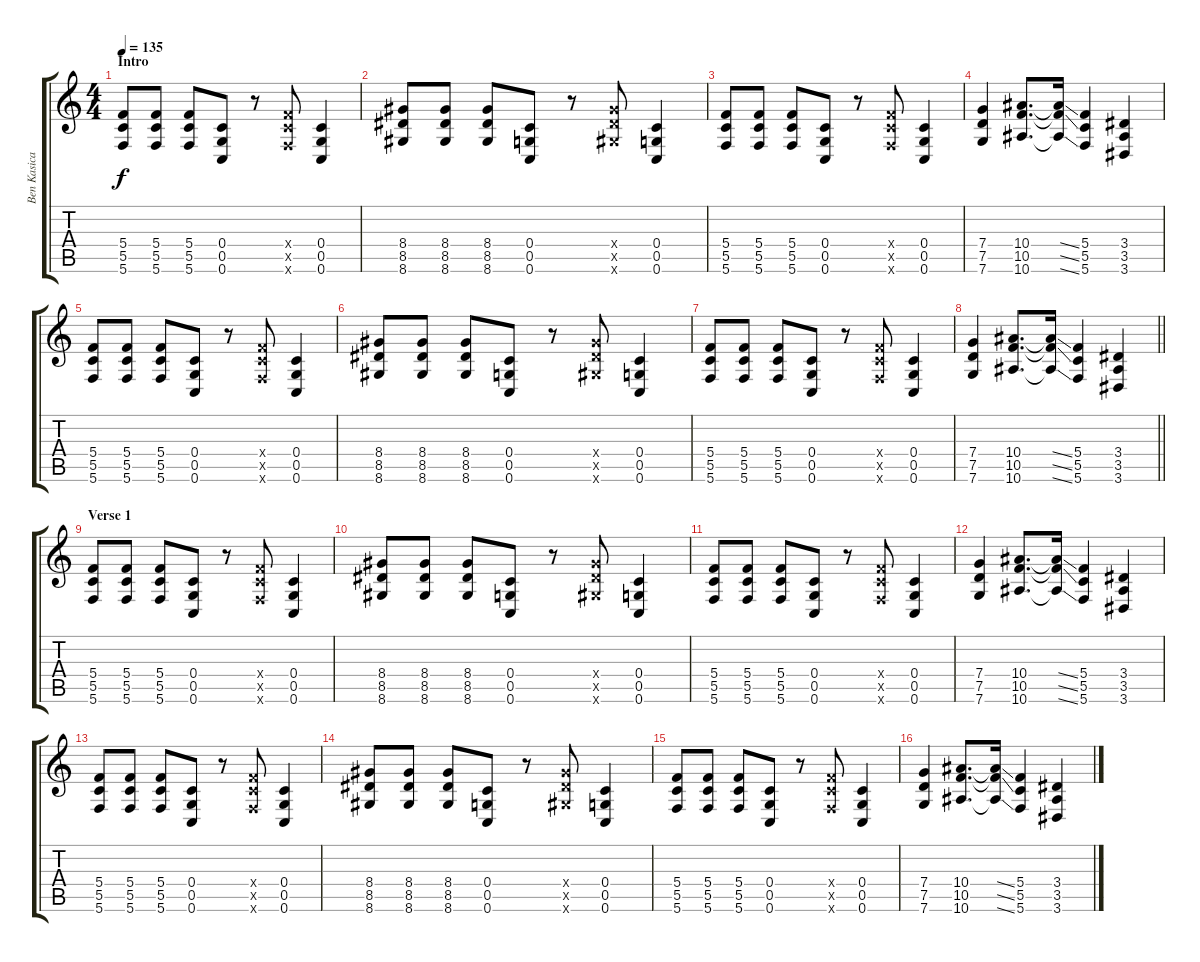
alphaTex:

\track ("Ben Kasica" "Ben Kasica") {instrument distortionguitar}
\staff {score tabs}
\tuning (D4 A3 F3 C3 G2 C2) {hide}
\ts (4 4)
\section ("" "Intro")
\tempo 135
\clef g2
\ks c
(5.4 5.5 5.6).8{dy f instrument distortionguitar} (5.4 5.5 5.6).8 (5.4 5.5 5.6).8 (0.4 0.5 0.6).8 r.8 (5.4{x} 5.5{x} 5.6{x}).8 (0.4 0.5 0.6).4 |
(8.4 8.5 8.6).8 (8.4 8.5 8.6).8 (8.4 8.5 8.6).8 (0.4 0.5 0.6).8 r.8 (8.4{x} 8.5{x} 8.6{x}).8 (0.4 0.5 0.6).4 |
(5.4 5.5 5.6).8 (5.4 5.5 5.6).8 (5.4 5.5 5.6).8 (0.4 0.5 0.6).8 r.8 (5.4{x} 5.5{x} 5.6{x}).8 (0.4 0.5 0.6).4 |
(7.4 7.5 7.6).4 (10.4 10.5 10.6).8{d} (10.4{ss t} 10.5{ss t} 10.6{ss t}).16 (5.4 5.5 5.6).4 (3.4 3.5 3.6).4 |
(5.4 5.5 5.6).8 (5.4 5.5 5.6).8 (5.4 5.5 5.6).8 (0.4 0.5 0.6).8 r.8 (5.4{x} 5.5{x} 5.6{x}).8 (0.4 0.5 0.6).4 |
(8.4 8.5 8.6).8 (8.4 8.5 8.6).8 (8.4 8.5 8.6).8 (0.4 0.5 0.6).8 r.8 (8.4{x} 8.5{x} 8.6{x}).8 (0.4 0.5 0.6).4 |
(5.4 5.5 5.6).8 (5.4 5.5 5.6).8 (5.4 5.5 5.6).8 (0.4 0.5 0.6).8 r.8 (5.4{x} 5.5{x} 5.6{x}).8 (0.4 0.5 0.6).4 |
\barLineRight lightlight
(7.4 7.5 7.6).4 (10.4 10.5 10.6).8{d} (10.4{ss t} 10.5{ss t} 10.6{ss t}).16 (5.4 5.5 5.6).4 (3.4 3.5 3.6).4 |
\section ("" "Verse 1")
(5.4 5.5 5.6).8 (5.4 5.5 5.6).8 (5.4 5.5 5.6).8 (0.4 0.5 0.6).8 r.8 (5.4{x} 5.5{x} 5.6{x}).8 (0.4 0.5 0.6).4 |
(8.4 8.5 8.6).8 (8.4 8.5 8.6).8 (8.4 8.5 8.6).8 (0.4 0.5 0.6).8 r.8 (8.4{x} 8.5{x} 8.6{x}).8 (0.4 0.5 0.6).4 |
(5.4 5.5 5.6).8 (5.4 5.5 5.6).8 (5.4 5.5 5.6).8 (0.4 0.5 0.6).8 r.8 (5.4{x} 5.5{x} 5.6{x}).8 (0.4 0.5 0.6).4 |
(7.4 7.5 7.6).4 (10.4 10.5 10.6).8{d} (10.4{ss t} 10.5{ss t} 10.6{ss t}).16 (5.4 5.5 5.6).4 (3.4 3.5 3.6).4 |
(5.4 5.5 5.6).8 (5.4 5.5 5.6).8 (5.4 5.5 5.6).8 (0.4 0.5 0.6).8 r.8 (5.4{x} 5.5{x} 5.6{x}).8 (0.4 0.5 0.6).4 |
(8.4 8.5 8.6).8 (8.4 8.5 8.6).8 (8.4 8.5 8.6).8 (0.4 0.5 0.6).8 r.8 (8.4{x} 8.5{x} 8.6{x}).8 (0.4 0.5 0.6).4 |
(5.4 5.5 5.6).8 (5.4 5.5 5.6).8 (5.4 5.5 5.6).8 (0.4 0.5 0.6).8 r.8 (5.4{x} 5.5{x} 5.6{x}).8 (0.4 0.5 0.6).4 |
(7.4 7.5 7.6).4 (10.4 10.5 10.6).8{d} (10.4{ss t} 10.5{ss t} 10.6{ss t}).16 (5.4 5.5 5.6).4 (3.4 3.5 3.6).4
